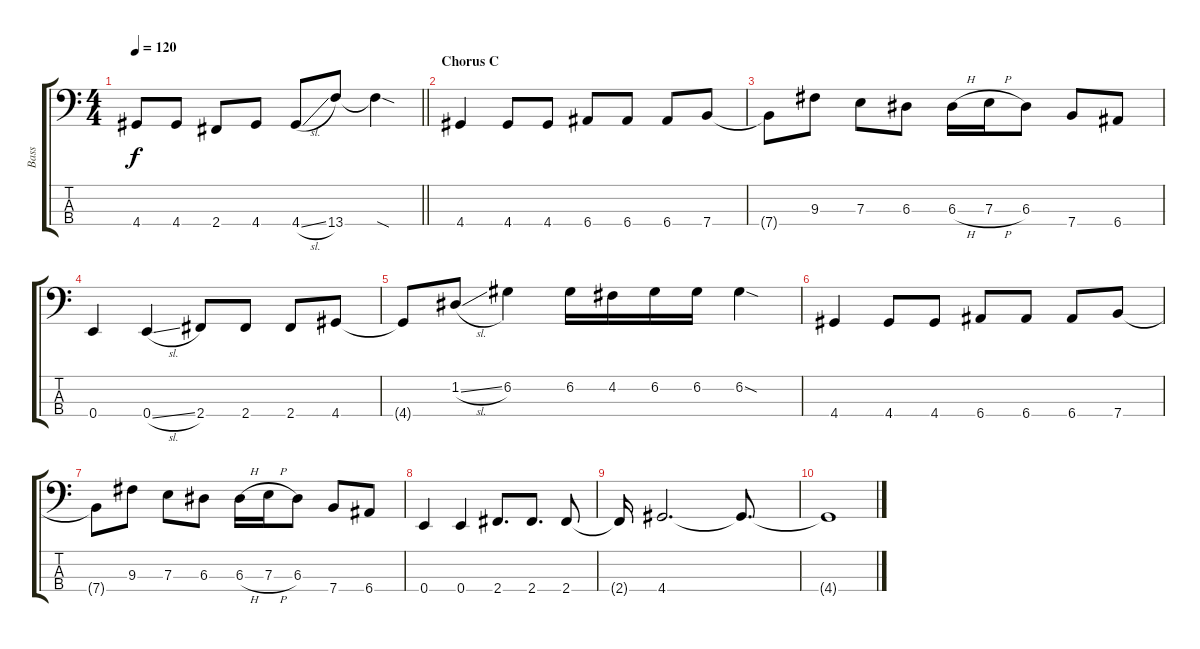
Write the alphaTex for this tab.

\track ("Bass" "Bass") {instrument electricbassfinger}
\staff {score tabs}
\tuning (G2 D2 A1 E1) {hide}
\ts (4 4)
\tempo 120
\clef f4
\barLineRight lightlight
\ks c
4.4.8{dy f} 4.4.8 2.4.8 4.4.8 4.4{sl}.8 13.4.8 13.4{sod t}.4 |
\section ("" "Chorus C")
4.4.4 4.4.8 4.4.8 6.4.8 6.4.8 6.4.8 7.4.8 |
7.4{t}.8 9.3.8 7.3.8 6.3.8 6.3{h}.16 7.3{h}.16 6.3.8 7.4.8 6.4.8 |
0.4.4 0.4{sl}.4 2.4.8 2.4.8 2.4.8 4.4.8 |
4.4{t}.8 1.2{sl}.8 6.2.4 6.2.16 4.2.16 6.2.16 6.2.16 6.2{sod}.4 |
4.4.4 4.4.8 4.4.8 6.4.8 6.4.8 6.4.8 7.4.8 |
7.4{t}.8 9.3.8 7.3.8 6.3.8 6.3{h}.16 7.3{h}.16 6.3.8 7.4.8 6.4.8 |
0.4.4 0.4.4 2.4.8{d} 2.4.8{d} 2.4.8 |
2.4{t}.16 4.4.2{d} 4.4{t}.8{d} |
4.4{t}.1
